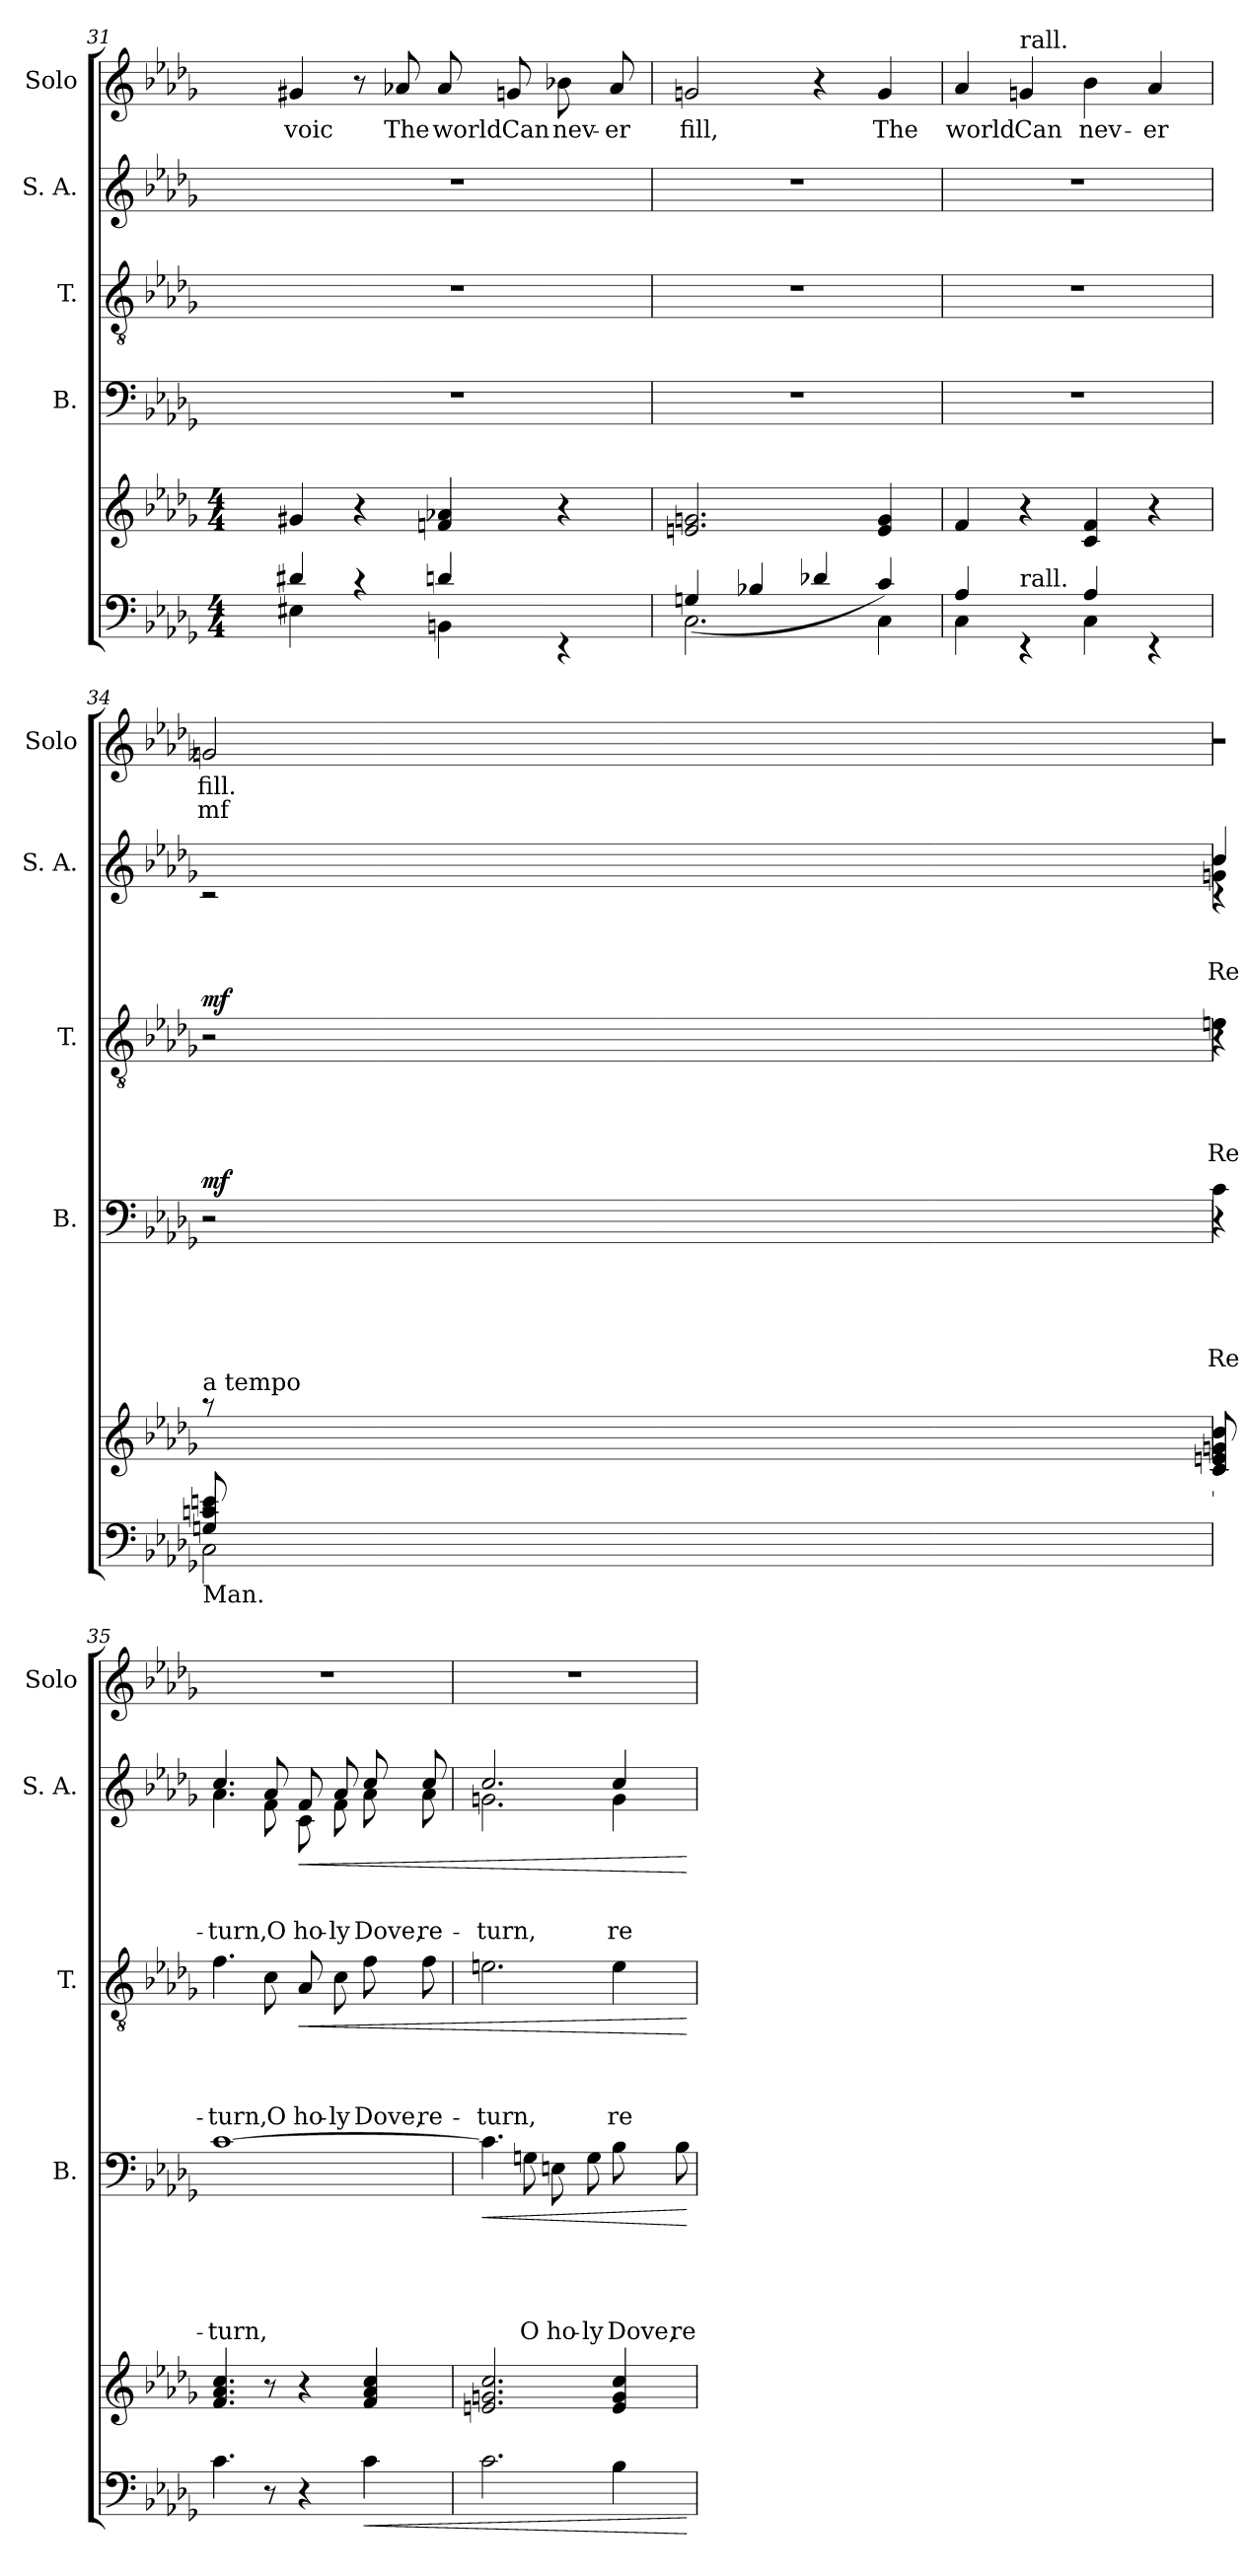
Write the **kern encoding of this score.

**kern	**dynam	**kern	**kern	**text	**text	**text	**text	**text	**dynam	**kern	**text	**text	**text	**text	**dynam	**kern	**text	**text	**text	**dynam	**kern	**text	**text
*part6	*part6	*part5	*part4	*part4	*part4	*part4	*part4	*part4	*part4	*part3	*part3	*part3	*part3	*part3	*part3	*part2	*part2	*part2	*part2	*part2	*part1	*part1	*part1
*staff6	*staff6	*staff5	*staff4	*staff4	*staff4	*staff4	*staff4	*staff4	*staff4	*staff3	*staff3	*staff3	*staff3	*staff3	*staff3	*staff2	*staff2	*staff2	*staff2	*staff2	*staff1	*staff1	*staff1
*	*	*	*I"B.	*	*	*	*	*	*	*I"T.	*	*	*	*	*	*I"S. A.	*	*	*	*	*I"Solo	*	*
*	*	*	*I'B.	*	*	*	*	*	*	*I'T.	*	*	*	*	*	*I'S. A.	*	*	*	*	*I'Solo	*	*
!!LO:LB:g=z
*clefF4	*	*clefG2	*clefF4	*	*	*	*	*	*	*clefGv2	*	*	*	*	*	*clefG2	*	*	*	*	*clefG2	*	*
*k[b-e-a-d-g-]	*	*k[b-e-a-d-g-]	*k[b-e-a-d-g-]	*	*	*	*	*	*	*k[b-e-a-d-g-]	*	*	*	*	*	*k[b-e-a-d-g-]	*	*	*	*	*k[b-e-a-d-g-]	*	*
*D-:	*	*D-:	*D-:	*	*	*	*	*	*	*D-:	*	*	*	*	*	*D-:	*	*	*	*	*D-:	*	*
*M4/4	*	*M4/4	*	*	*	*	*	*	*	*	*	*	*	*	*	*	*	*	*	*	*	*	*
=31	=31	=31	=31	=31	=31	=31	=31	=31	=31	=31	=31	=31	=31	=31	=31	=31	=31	=31	=31	=31	=31	=31	=31
*^	*	*	*	*	*	*	*	*	*	*	*	*	*	*	*	*	*	*	*	*	*	*	*
!	!	!	!	!	!	!	!	!	!	!	!	!	!	!	!	!	!	!	!	!	!	!	!LO:LY:b	!
4E#X\	4d#X/	.	4g#X/	1r	.	.	.	.	.	.	1r	.	.	.	.	.	1r	.	.	.	.	4g#X/	voic	.
4rc	4ryy	.	4r	.	.	.	.	.	.	.	.	.	.	.	.	.	.	.	.	.	.	8r	.	.
!	!	!	!	!	!	!	!	!	!	!	!	!	!	!	!	!	!	!	!	!	!	!	!LO:LY:b	!
.	.	.	.	.	.	.	.	.	.	.	.	.	.	.	.	.	.	.	.	.	.	8a-X/	The	.
!	!	!	!	!	!	!	!	!	!	!	!	!	!	!	!	!	!	!	!	!	!	!	!LO:LY:b	!
4BBn\	4dn/	.	4fn/ 4a-X/	.	.	.	.	.	.	.	.	.	.	.	.	.	.	.	.	.	.	8a-/	world	.
!	!	!	!	!	!	!	!	!	!	!	!	!	!	!	!	!	!	!	!	!	!	!	!LO:LY:b	!
.	.	.	.	.	.	.	.	.	.	.	.	.	.	.	.	.	.	.	.	.	.	8gn/	Can	.
!	!	!	!	!	!	!	!	!	!	!	!	!	!	!	!	!	!	!	!	!	!	!	!LO:LY:b	!
4ryy	4rEE	.	4r	.	.	.	.	.	.	.	.	.	.	.	.	.	.	.	.	.	.	8b-X\	nev-	.
!	!	!	!	!	!	!	!	!	!	!	!	!	!	!	!	!	!	!	!	!	!	!	!LO:LY:b	!
.	.	.	.	.	.	.	.	.	.	.	.	.	.	.	.	.	.	.	.	.	.	8a-/	-er	.
=32	=32	=32	=32	=32	=32	=32	=32	=32	=32	=32	=32	=32	=32	=32	=32	=32	=32	=32	=32	=32	=32	=32	=32	=32
!	!	!	!	!	!	!	!	!	!	!	!	!	!	!	!	!	!	!	!	!	!	!	!LO:LY:b	!
2.C\	(4Gn/	.	2.en/ 2.gn/	1r	.	.	.	.	.	.	1r	.	.	.	.	.	1r	.	.	.	.	2gn/	fill,	.
.	4B-X/	.	.	.	.	.	.	.	.	.	.	.	.	.	.	.	.	.	.	.	.	.	.	.
.	4d-X/	.	.	.	.	.	.	.	.	.	.	.	.	.	.	.	.	.	.	.	.	4r	.	.
!	!	!	!	!	!	!	!	!	!	!	!	!	!	!	!	!	!	!	!	!	!	!	!LO:LY:b	!
4C\	4c/)	.	4e/ 4g/	.	.	.	.	.	.	.	.	.	.	.	.	.	.	.	.	.	.	4g/	The	.
=33	=33	=33	=33	=33	=33	=33	=33	=33	=33	=33	=33	=33	=33	=33	=33	=33	=33	=33	=33	=33	=33	=33	=33	=33
!	!	!	!	!	!	!	!	!	!	!	!	!	!	!	!	!	!	!	!	!	!	!	!LO:LY:b	!
4C\	4A-/	.	4f/	1r	.	.	.	.	.	.	1r	.	.	.	.	.	1r	.	.	.	.	4a-/	world	.
!	!	!	!	!	!	!	!	!	!	!	!	!	!	!	!	!	!	!	!	!	!	!LO:TX:a:t=rall.	!	!
!LO:TX:a:t=rall.	!	!	!	!	!	!	!	!	!	!	!	!	!	!	!	!	!	!	!	!	!	!	!	!
!	!	!	!	!	!	!	!	!	!	!	!	!	!	!	!	!	!	!	!	!	!	!	!LO:LY:b	!
4ryy	4rEE	.	4r	.	.	.	.	.	.	.	.	.	.	.	.	.	.	.	.	.	.	4gn/	Can	.
!	!	!	!	!	!	!	!	!	!	!	!	!	!	!	!	!	!	!	!	!	!	!	!LO:LY:b	!
4C\	4A-/	.	4c/ 4f/	.	.	.	.	.	.	.	.	.	.	.	.	.	.	.	.	.	.	4b-\	nev-	.
!	!	!	!	!	!	!	!	!	!	!	!	!	!	!	!	!	!	!	!	!	!	!	!LO:LY:b	!
4ryy	4rEE	.	4r	.	.	.	.	.	.	.	.	.	.	.	.	.	.	.	.	.	.	4a-/	-er	.
!!LO:PB:g=z
=34	=34	=34	=34	=34	=34	=34	=34	=34	=34	=34	=34	=34	=34	=34	=34	=34	=34	=34	=34	=34	=34	=34	=34	=34
*	*^	*	*^	*	*	*	*	*	*	*	*	*	*	*	*	*	*^	*	*	*	*	*	*	*
!	!	!	!	!	!	!	!	!	!	!	!	!	!	!	!	!	!	!	!	!	!	!	!	!	!	!LO:LY:b	!LO:LY:b
*	*	*	*	*	*^	*	*	*	*	*	*	*	*	*	*	*	*	*	*	*	*	*	*	*	*	*	*
2C\	8Gn/ 8cn/ 8en/	2ryy	.	8raa	4096%2389ryy	2ryy	2r	.	.	.	.	.	.	2r	.	.	.	.	.	2.ryy	2rc	.	.	.	.	2gn/	fill.	mf
.	2ryy	.	.	4c/ 4en/ 4gn/	.	.	.	.	.	.	.	.	.	.	.	.	.	.	.	.	.	.	.	.	.	.	.	.
.	.	.	.	8c/ 8e/ 8g/	.	.	.	.	.	.	.	.	.	.	.	.	.	.	.	.	.	.	.	.	.	.	.	.
*	*	*	*	*Xtuplet	*	*	*	*	*	*	*	*	*	*	*	*	*	*	*	*	*	*	*	*	*	*	*	*
!	!	!	!	!LO:N:vis=8	!	!	!	!	!	!	!	!	!	!	!	!	!	!	!	!	!	!	!	!	!	!	!	!
2rc	.	8ryy	.	4096%341c/ 4096%341e/ 4096%341g/	.	16..ryy	4r	.	.	.	.	.	.	4r	.	.	.	.	.	.	4rc	.	.	.	.	2r	.	.
!	!	!	!	!	!LO:N:vis=8	!	!	!	!	!	!	!	!	!	!	!	!	!	!	!	!	!	!	!	!	!	!	!
.	.	.	.	64ryy	4096%341e\ 4096%341g\ 4096%341cc\L	.	.	.	.	.	.	.	.	.	.	.	.	.	.	.	.	.	.	.	.	.	.	.
.	.	.	.	512ryy	.	.	.	.	.	.	.	.	.	.	.	.	.	.	.	.	.	.	.	.	.	.	.	.
.	.	.	.	8ryy	.	.	.	.	.	.	.	.	.	.	.	.	.	.	.	.	.	.	.	.	.	.	.	.
!	!	!	!	!	!	!LO:TX:a:t=a tempo	!	!	!	!	!	!	!	!	!	!	!	!	!	!	!	!	!	!	!	!	!	!
.	.	.	.	.	.	4ryy	.	.	.	.	.	.	.	.	.	.	.	.	.	.	.	.	.	.	.	.	.	.
!	!LO:TX:b:t=Man.	!	!	!	!	!	!	!	!	!	!	!	!	!	!	!	!	!	!	!	!	!	!	!	!	!	!	!
.	32ryy	32ryy	.	.	.	.	.	.	.	.	.	.	.	.	.	.	.	.	.	.	.	.	.	.	.	.	.	.
.	4ryy	4c/	.	.	.	.	.	.	.	.	.	.	.	.	.	.	.	.	.	.	.	.	.	.	.	.	.	.
!	!	!	!	!	!LO:N:vis=8	!	!	!	!	!	!	!	!	!	!	!	!	!	!	!	!	!	!	!	!	!	!	!
.	.	.	.	.	2048%171e\ 2048%171g\ 2048%171cc\	.	.	.	.	.	.	.	.	.	.	.	.	.	.	.	.	.	.	.	.	.	.	.
.	.	.	.	32ryy	.	.	.	.	.	.	.	.	.	.	.	.	.	.	.	.	.	.	.	.	.	.	.	.
!	!	!	!	!	!LO:N:vis=8	!	!	!	!	!	!	!LO:LY:b	!LO:DY:a	!	!	!	!	!LO:LY:b	!LO:DY:a	!	!	!	!	!LO:LY:b	!	!	!	!
.	.	.	.	.	4096%341e\ 4096%341g\ 4096%341cc\J	.	4c\	.	.	.	.	Re-	mf	4en\	.	.	.	Re-	mf	4cc/	4gn\	.	.	Re-	.	.	.	.
.	.	.	.	128ryy	.	.	.	.	.	.	.	.	.	.	.	.	.	.	.	.	.	.	.	.	.	.	.	.
.	.	.	.	512ryy	.	.	.	.	.	.	.	.	.	.	.	.	.	.	.	.	.	.	.	.	.	.	.	.
.	.	.	.	2048.ryy	.	.	.	.	.	.	.	.	.	.	.	.	.	.	.	.	.	.	.	.	.	.	.	.
.	.	.	.	8ryy	.	.	.	.	.	.	.	.	.	.	.	.	.	.	.	.	.	.	.	.	.	.	.	.
.	.	.	.	.	8ryy	.	.	.	.	.	.	.	.	.	.	.	.	.	.	.	.	.	.	.	.	.	.	.
.	.	.	.	.	.	8ryy	.	.	.	.	.	.	.	.	.	.	.	.	.	.	.	.	.	.	.	.	.	.
.	.	.	.	16ryy	.	.	.	.	.	.	.	.	.	.	.	.	.	.	.	.	.	.	.	.	.	.	.	.
.	16.ryy	16.ryy	.	.	.	.	.	.	.	.	.	.	.	.	.	.	.	.	.	.	.	.	.	.	.	.	.	.
.	.	.	.	32ryy	.	.	.	.	.	.	.	.	.	.	.	.	.	.	.	.	.	.	.	.	.	.	.	.
.	.	.	.	.	32ryy	.	.	.	.	.	.	.	.	.	.	.	.	.	.	.	.	.	.	.	.	.	.	.
.	.	.	.	.	.	64ryy	.	.	.	.	.	.	.	.	.	.	.	.	.	.	.	.	.	.	.	.	.	.
.	.	.	.	128..ryy	.	.	.	.	.	.	.	.	.	.	.	.	.	.	.	.	.	.	.	.	.	.	.	.
.	.	.	.	.	128ryy	.	.	.	.	.	.	.	.	.	.	.	.	.	.	.	.	.	.	.	.	.	.	.
.	.	.	.	.	512ryy	.	.	.	.	.	.	.	.	.	.	.	.	.	.	.	.	.	.	.	.	.	.	.
.	.	.	.	.	2048.ryy	.	.	.	.	.	.	.	.	.	.	.	.	.	.	.	.	.	.	.	.	.	.	.
*v	*v	*v	*	*	*	*	*	*	*	*	*	*	*	*	*	*	*	*	*	*	*	*	*	*	*	*	*	*
=35	=35	=35	=35	=35	=35	=35	=35	=35	=35	=35	=35	=35	=35	=35	=35	=35	=35	=35	=35	=35	=35	=35	=35	=35	=35	=35
!	!	!	!	!	!	!	!	!	!	!LO:LY:b	!	!	!	!	!	!LO:LY:b	!	!	!	!	!	!LO:LY:b	!	!	!	!
*	*	*v	*v	*v	*	*	*	*	*	*	*	*	*	*	*	*	*	*	*	*	*	*	*	*	*	*
4.c\	.	4.f/ 4.a-/ 4.cc/	[>1c	.	.	.	.	-turn,	.	4.f\	.	.	.	-turn,	.	4.cc/	4.a-\	.	.	-turn,	.	1r	.	.
!	!	!	!	!	!	!	!	!	!	!	!	!	!	!LO:LY:b	!	!	!	!	!	!LO:LY:b	!	!	!	!
8r	.	8r	.	.	.	.	.	.	.	8c\	.	.	.	O	.	8a-/	8f\	.	.	O	.	.	.	.
!	!	!	!	!	!	!	!	!	!	!	!	!	!	!LO:LY:b	!LO:HP:b	!	!	!	!	!LO:LY:b	!LO:HP:b	!	!	!
4r	.	4r	.	.	.	.	.	.	.	8A-/	.	.	.	ho-	<	8f/	8c\	.	.	ho-	<	.	.	.
!	!	!	!	!	!	!	!	!	!	!	!	!	!	!LO:LY:b	!	!	!	!	!	!LO:LY:b	!	!	!	!
.	.	.	.	.	.	.	.	.	.	8c\	.	.	.	-ly	.	8a-/	8f\	.	.	-ly	.	.	.	.
!	!LO:HP:b	!	!	!	!	!	!	!	!	!	!	!	!	!LO:LY:b	!	!	!	!	!	!LO:LY:b	!	!	!	!
4c\	<	4f/ 4a-/ 4cc/	.	.	.	.	.	.	.	8f\	.	.	.	Dove,	.	8cc/	8a-\	.	.	Dove,	.	.	.	.
!	!	!	!	!	!	!	!	!	!	!	!	!	!	!LO:LY:b	!	!	!	!	!	!LO:LY:b	!	!	!	!
.	.	.	.	.	.	.	.	.	.	8f\	.	.	.	re-	.	8cc/	8a-\	.	.	re-	.	.	.	.
=36	=36	=36	=36	=36	=36	=36	=36	=36	=36	=36	=36	=36	=36	=36	=36	=36	=36	=36	=36	=36	=36	=36	=36	=36
!	!	!	!	!	!	!	!	!	!LO:HP:b	!	!	!	!	!LO:LY:b	!	!	!	!	!	!LO:LY:b	!	!	!	!
2.c\	.	2.en/ 2.gn/ 2.cc/	4.c\]	.	.	.	.	.	<	2.en\	.	.	.	-turn,	.	2.cc/	2.gn\	.	.	-turn,	.	1r	.	.
!	!	!	!	!	!	!	!	!LO:LY:b	!	!	!	!	!	!	!	!	!	!	!	!	!	!	!	!
.	.	.	8Gn\	.	.	.	.	O	.	.	.	.	.	.	.	.	.	.	.	.	.	.	.	.
!	!	!	!	!	!	!	!	!LO:LY:b	!	!	!	!	!	!	!	!	!	!	!	!	!	!	!	!
.	.	.	8En\	.	.	.	.	ho-	.	.	.	.	.	.	.	.	.	.	.	.	.	.	.	.
!	!	!	!	!	!	!	!	!LO:LY:b	!	!	!	!	!	!	!	!	!	!	!	!	!	!	!	!
.	.	.	8G\	.	.	.	.	-ly	.	.	.	.	.	.	.	.	.	.	.	.	.	.	.	.
!	!	!	!	!	!	!	!	!LO:LY:b	!	!	!	!	!	!LO:LY:b	!	!	!	!	!	!LO:LY:b	!	!	!	!
4B-\	.	4e/ 4g/ 4cc/	8B-\	.	.	.	.	Dove,	.	4e\	.	.	.	re-	.	4cc/	4g\	.	.	re-	.	.	.	.
!	!	!	!	!	!	!	!	!LO:LY:b	!	!	!	!	!	!	!	!	!	!	!	!	!	!	!	!
.	.	.	8B-\	.	.	.	.	re-	.	.	.	.	.	.	.	.	.	.	.	.	.	.	.	.
*	*	*	*	*	*	*	*	*	*	*	*	*	*	*	*	*v	*v	*	*	*	*	*	*	*
.	[	.	.	.	.	.	.	.	[	.	.	.	.	.	[	.	.	.	.	[	.	.	.
=	=	=	=	=	=	=	=	=	=	=	=	=	=	=	=	=	=	=	=	=	=	=	=
*-	*-	*-	*-	*-	*-	*-	*-	*-	*-	*-	*-	*-	*-	*-	*-	*-	*-	*-	*-	*-	*-	*-	*-
